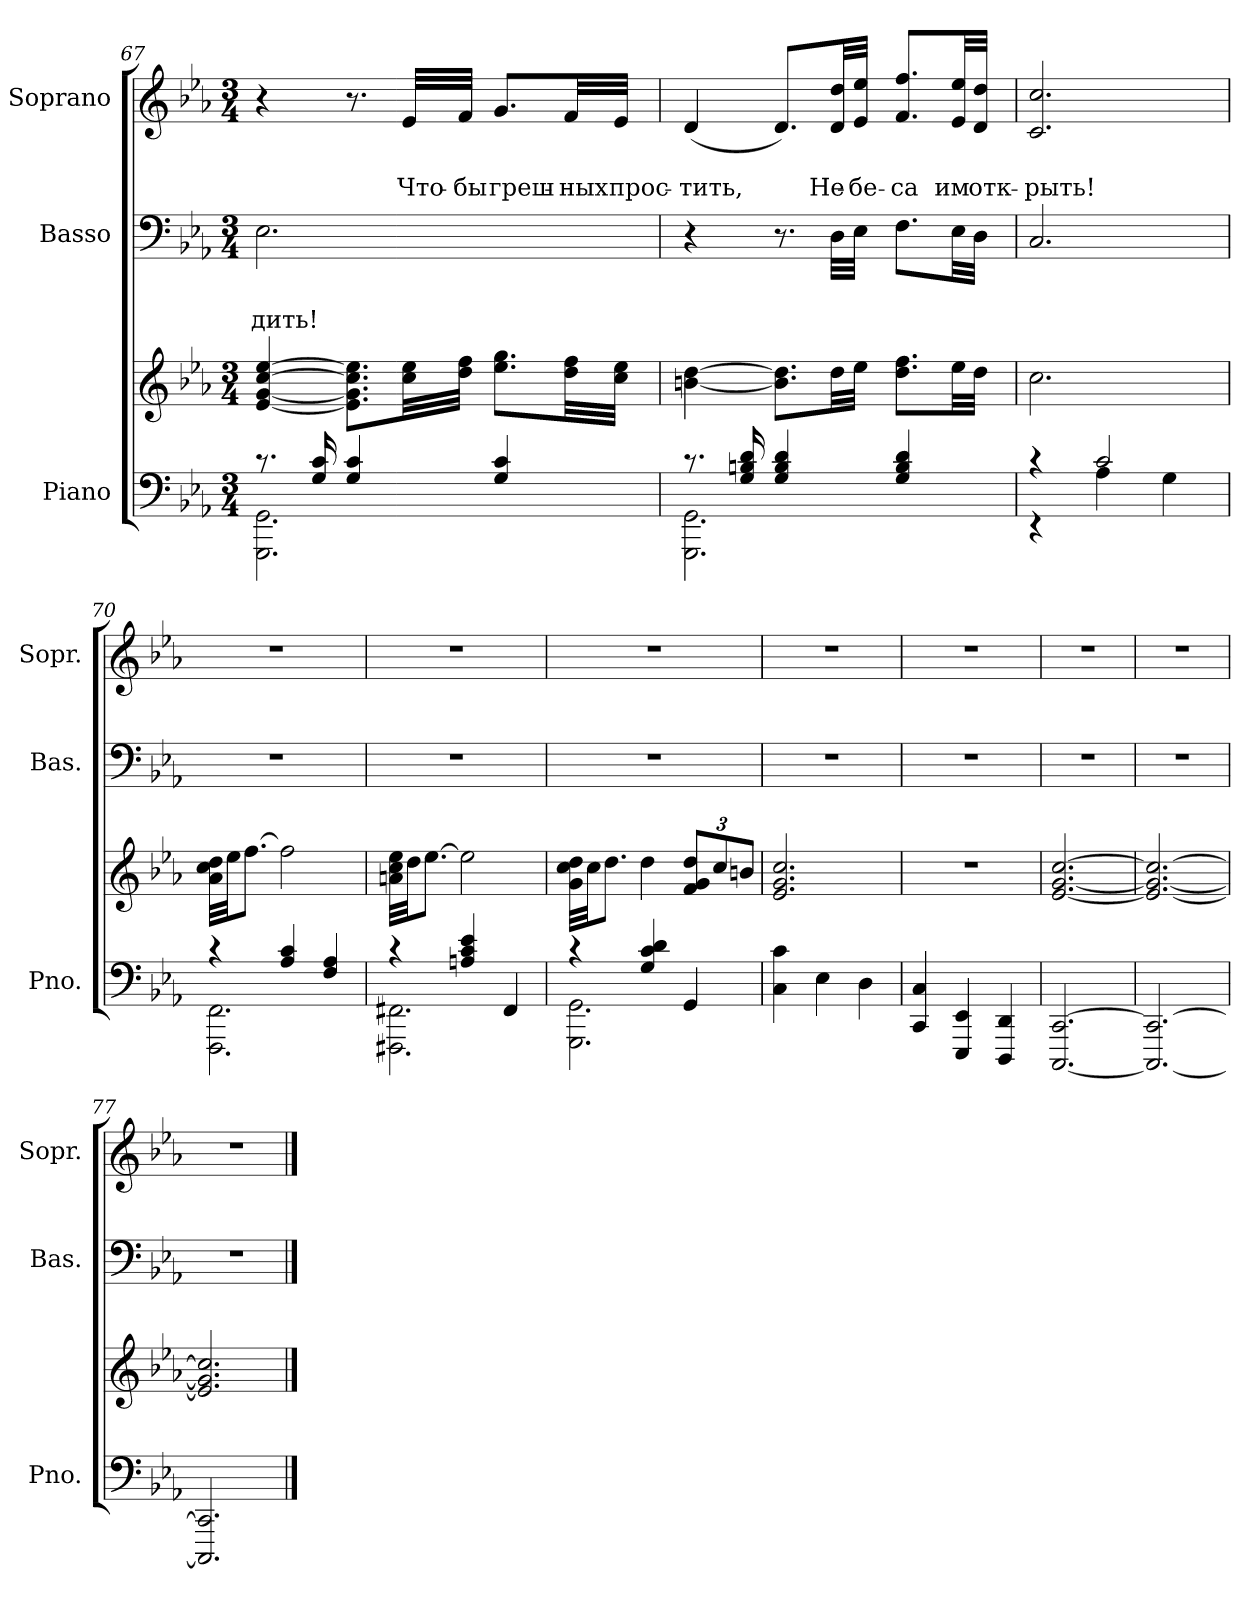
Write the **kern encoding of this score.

**kern	**kern	**kern	**text	**text	**kern	**text	**text
*part3	*part3	*part2	*part2	*part2	*part1	*part1	*part1
*staff4	*staff3	*staff2	*staff2	*staff2	*staff1	*staff1	*staff1
*I"Piano	*	*I"Basso	*	*	*I"Soprano	*	*
*I'Pno.	*	*I'Bas.	*	*	*I'Sopr.	*	*
*clefF4	*clefG2	*clefF4	*	*	*clefG2	*	*
*k[b-e-a-]	*k[b-e-a-]	*k[b-e-a-]	*	*	*k[b-e-a-]	*	*
*c:	*c:	*c:	*	*	*c:	*	*
*M3/4	*M3/4	*M3/4	*	*	*M3/4	*	*
=67	=67	=67	=67	=67	=67	=67	=67
*^	*	*	*	*	*	*	*
!	!	!	!	!	!LO:LY:a	!	!	!
8.rc	2.GGG\ 2.GG\	[4e-/ [4g/ [4cc/ [4ee-/	2.E-\	.	-дить!	4r	.	.
16G/ 16c/	.	.	.	.	.	.	.	.
4G/ 4c/	.	8.e-\] 8.g\] 8.cc\] 8.ee-\]L	.	.	.	8.r	.	.
!	!	!	!	!	!	!	!	!LO:LY:b
.	.	32cc\ 32ee-\LL	.	.	.	32e-/LLL	.	Что-
!	!	!	!	!	!	!	!	!LO:LY:b
.	.	32dd\ 32ff\JJJ	.	.	.	32f/JJJ	.	-бы
!	!	!	!	!	!	!	!	!LO:LY:b
4G/ 4c/	.	8.ee-\ 8.gg\L	.	.	.	8.g/L	.	греш-
!	!	!	!	!	!	!	!	!LO:LY:b
.	.	32dd\ 32ff\LL	.	.	.	32f/LL	.	-ных
!	!	!	!	!	!	!	!	!LO:LY:b
.	.	32cc\ 32ee-\JJJ	.	.	.	32e-/JJJ	.	прос-
!!LO:PB:g=z
=68	=68	=68	=68	=68	=68	=68	=68	=68
!	!	!	!	!	!	!	!	!LO:LY:b
8.rc	2.GGG\ 2.GG\	[4bn\ [4dd\	4r	.	.	(4d/	.	-тить,
16G/ 16Bn/ 16d/	.	.	.	.	.	.	.	.
4G/ 4B/ 4d/	.	8.b\] 8.dd\]L	8.r	.	.	8.d/L)	.	.
!	!	!	!	!	!	!	!	!LO:LY:b
.	.	32dd\LL	32D\LLL	.	.	32d/ 32dd/LL	.	Не-
!	!	!	!	!	!	!	!	!LO:LY:b
.	.	32ee-\JJJ	32E-\JJJ	.	.	32e-/ 32ee-/JJJ	.	-бе-
!	!	!	!	!	!	!	!	!LO:LY:b
4G/ 4B/ 4d/	.	8.dd\ 8.ff\L	8.F\L	.	.	8.f/ 8.ff/L	.	-са
!	!	!	!	!	!	!	!	!LO:LY:b
.	.	32ee-\LL	32E-\LL	.	.	32e-/ 32ee-/LL	.	им
!	!	!	!	!	!	!	!	!LO:LY:b
.	.	32dd\JJJ	32D\JJJ	.	.	32d/ 32dd/JJJ	.	отк-
=69	=69	=69	=69	=69	=69	=69	=69	=69
!	!	!	!	!	!	!	!	!LO:LY:b
4rc	4rEE	2.cc\	2.C/	.	.	2.c/ 2.cc/	.	-рыть!
2c/	4A-\	.	.	.	.	.	.	.
.	4G\	.	.	.	.	.	.	.
=70	=70	=70	=70	=70	=70	=70	=70	=70
4rc	2.FFF\ 2.FF\	32a-\ 32cc\ 32dd\LLL	2.r	.	.	2.r	.	.
.	.	32ee-\JJ	.	.	.	.	.	.
.	.	[8.ff\J	.	.	.	.	.	.
4A-/ 4c/	.	2ff\]	.	.	.	.	.	.
4F/ 4A-/	.	.	.	.	.	.	.	.
!!LO:LB:g=z
=71	=71	=71	=71	=71	=71	=71	=71	=71
4rc	2.FFF#X\ 2.FF#X\	32an\ 32cc\ 32ee-\LLL	2.r	.	.	2.r	.	.
.	.	32dd\JJ	.	.	.	.	.	.
.	.	[8.ee-\J	.	.	.	.	.	.
4An/ 4c/ 4e-/	.	2ee-\]	.	.	.	.	.	.
4FF#/	.	.	.	.	.	.	.	.
=72	=72	=72	=72	=72	=72	=72	=72	=72
4rc	2.GGG\ 2.GG\	32g\ 32cc\ 32dd\LLL	2.r	.	.	2.r	.	.
.	.	32cc\JJ	.	.	.	.	.	.
.	.	8.dd\J	.	.	.	.	.	.
4G/ 4c/ 4d/	.	4dd\	.	.	.	.	.	.
4GG/	.	12f/ 12g/ 12dd/L	.	.	.	.	.	.
.	.	12cc/	.	.	.	.	.	.
.	.	12bn/J	.	.	.	.	.	.
*v	*v	*	*	*	*	*	*	*
=73	=73	=73	=73	=73	=73	=73	=73
4C\ 4c\	2.e-/ 2.g/ 2.cc/	2.r	.	.	2.r	.	.
4E-\	.	.	.	.	.	.	.
4D\	.	.	.	.	.	.	.
=74	=74	=74	=74	=74	=74	=74	=74
4CC/ 4C/	2.r	2.r	.	.	2.r	.	.
4EEE-/ 4EE-/	.	.	.	.	.	.	.
4DDD/ 4DD/	.	.	.	.	.	.	.
!!LO:LB:g=z
=75	=75	=75	=75	=75	=75	=75	=75
[2.CCC/ [2.CC/	[2.e-/ [2.g/ [2.cc/	2.r	.	.	2.r	.	.
=76	=76	=76	=76	=76	=76	=76	=76
2.CCC/_ 2.CC/_	2.e-/_ 2.g/_ 2.cc/_	2.r	.	.	2.r	.	.
=77	=77	=77	=77	=77	=77	=77	=77
2.CCC/] 2.CC/]	2.e-/] 2.g/] 2.cc/]	2.r	.	.	2.r	.	.
==	==	==	==	==	==	==	==
*-	*-	*-	*-	*-	*-	*-	*-
